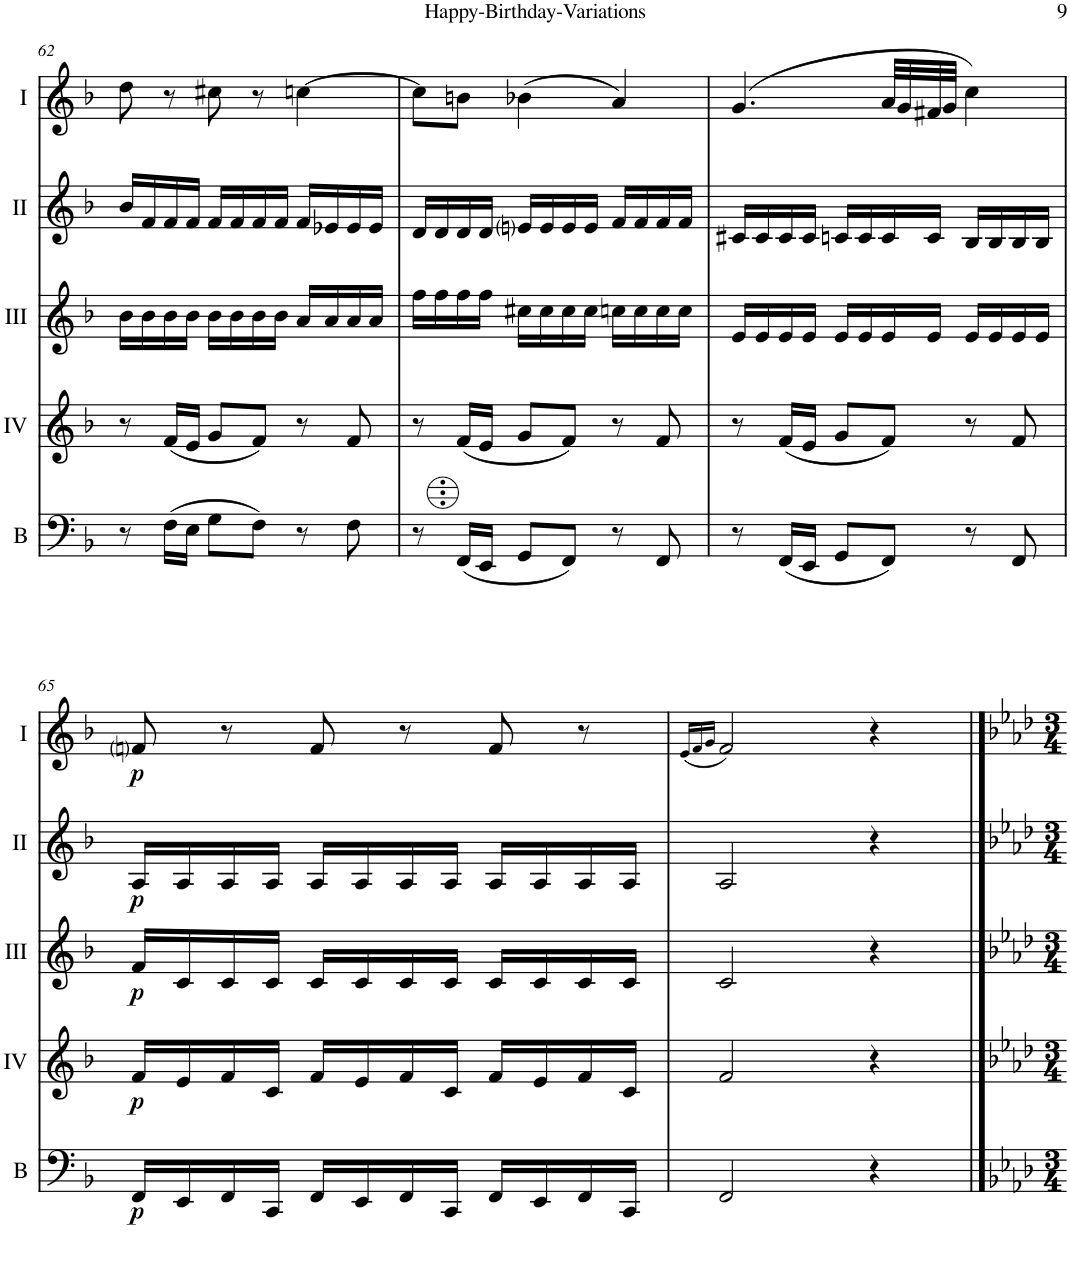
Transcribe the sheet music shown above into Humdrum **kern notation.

**kern	**dynam	**kern	**dynam	**kern	**dynam	**kern	**dynam	**kern	**dynam
*part5	*part5	*part4	*part4	*part3	*part3	*part2	*part2	*part1	*part1
*staff5	*staff5	*staff4	*staff4	*staff3	*staff3	*staff2	*staff2	*staff1	*staff1
*I"Bass	*	*I"Acc. 4	*	*I"Acc. 3	*	*I"Acc. 2	*	*I"Acc. 1	*
*I'B	*	*	*	*	*	*	*	*	*
!!LO:PB:g=z
*clefF4	*	*clefG2	*	*clefG2	*	*clefG2	*	*clefG2	*
*Trd7c12	*	*Trd7c12	*	*Trd7c12	*	*	*	*	*
*k[b-]	*	*k[b-]	*	*k[b-]	*	*k[b-]	*	*k[b-]	*
*M3/4	*	*M3/4	*	*M3/4	*	*M3/4	*	*M3/4	*
=62	=62	=62	=62	=62	=62	=62	=62	=62	=62
8r	.	8r	.	16b-\LL	.	16b-/LL	.	8dd\	.
.	.	.	.	16b-\	.	16f/	.	.	.
(16F\LL	.	(16f/LL	.	16b-\	.	16f/	.	8r	.
16E\JJ	.	16e/JJ	.	16b-\JJ	.	16f/JJ	.	.	.
8G\L	.	8g/L	.	16b-\LL	.	16f/LL	.	8cc#X\	.
.	.	.	.	16b-\	.	16f/	.	.	.
8F\J)	.	8f/J)	.	16b-\	.	16f/	.	8r	.
.	.	.	.	16b-\JJ	.	16f/JJ	.	.	.
8r	.	8r	.	16a/LL	.	16f/LL	.	[4ccn\	.
.	.	.	.	16a/	.	16e-X/	.	.	.
8F\	.	8f/	.	16a/	.	16e-/	.	.	.
.	.	.	.	16a/JJ	.	16e-/JJ	.	.	.
=63	=63	=63	=63	=63	=63	=63	=63	=63	=63
8r	.	8r	.	16ff\LL	.	16d/LL	.	8cc\L]	.
.	.	.	.	16ff\	.	16d/	.	.	.
(16FF/LL	.	(16f/LL	.	16ff\	.	16d/	.	8bn\J	.
16EE/JJ	.	16e/JJ	.	16ff\JJ	.	16d/JJ	.	.	.
8GG/L	.	8g/L	.	16cc#X\LL	.	16eni/LL	.	(4b-X\	.
.	.	.	.	16cc#\	.	16e/	.	.	.
8FF/J)	.	8f/J)	.	16cc#\	.	16e/	.	.	.
.	.	.	.	16cc#\JJ	.	16e/JJ	.	.	.
8r	.	8r	.	16ccn\LL	.	16f/LL	.	4a/)	.
.	.	.	.	16cc\	.	16f/	.	.	.
8FF/	.	8f/	.	16cc\	.	16f/	.	.	.
.	.	.	.	16cc\JJ	.	16f/JJ	.	.	.
=64	=64	=64	=64	=64	=64	=64	=64	=64	=64
8r	.	8r	.	16e/LL	.	16c#X/LL	.	(4.g/	.
.	.	.	.	16e/	.	16c#/	.	.	.
(16FF/LL	.	(16f/LL	.	16e/	.	16c#/	.	.	.
16EE/JJ	.	16e/JJ	.	16e/JJ	.	16c#/JJ	.	.	.
8GG/L	.	8g/L	.	16e/LL	.	16cn/LL	.	.	.
.	.	.	.	16e/	.	16c/	.	.	.
8FF/J)	.	8f/J)	.	16e/	.	16c/	.	32a/LLL	.
.	.	.	.	.	.	.	.	32g/	.
.	.	.	.	16e/JJ	.	16c/JJ	.	32f#X/	.
.	.	.	.	.	.	.	.	32g/JJJ	.
8r	.	8r	.	16e/LL	.	16B-/LL	.	4cc\)	.
.	.	.	.	16e/	.	16B-/	.	.	.
8FF/	.	8f/	.	16e/	.	16B-/	.	.	.
.	.	.	.	16e/JJ	.	16B-/JJ	.	.	.
!!LO:LB:g=z
=65	=65	=65	=65	=65	=65	=65	=65	=65	=65
!	!LO:DY:b	!	!LO:DY:b	!	!LO:DY:b	!	!LO:DY:b	!	!LO:DY:b
16FF/LL	p	16f/LL	p	16f/LL	p	16A/LL	p	8fni/	p
16EE/	.	16e/	.	16c/	.	16A/	.	.	.
16FF/	.	16f/	.	16c/	.	16A/	.	8r	.
16CC/JJ	.	16c/JJ	.	16c/JJ	.	16A/JJ	.	.	.
16FF/LL	.	16f/LL	.	16c/LL	.	16A/LL	.	8f/	.
16EE/	.	16e/	.	16c/	.	16A/	.	.	.
16FF/	.	16f/	.	16c/	.	16A/	.	8r	.
16CC/JJ	.	16c/JJ	.	16c/JJ	.	16A/JJ	.	.	.
16FF/LL	.	16f/LL	.	16c/LL	.	16A/LL	.	8f/	.
16EE/	.	16e/	.	16c/	.	16A/	.	.	.
16FF/	.	16f/	.	16c/	.	16A/	.	8r	.
16CC/JJ	.	16c/JJ	.	16c/JJ	.	16A/JJ	.	.	.
=66	=66	=66	=66	=66	=66	=66	=66	=66	=66
.	.	.	.	.	.	.	.	(16qe/LL	.
.	.	.	.	.	.	.	.	16qf/	.
.	.	.	.	.	.	.	.	16qg/JJ	.
2FF/	.	2f/	.	2c/	.	2A/	.	2f/)	.
4r	.	4r	.	4r	.	4r	.	4r	.
==	==	==	==	==	==	==	==	==	==
*-	*-	*-	*-	*-	*-	*-	*-	*-	*-
